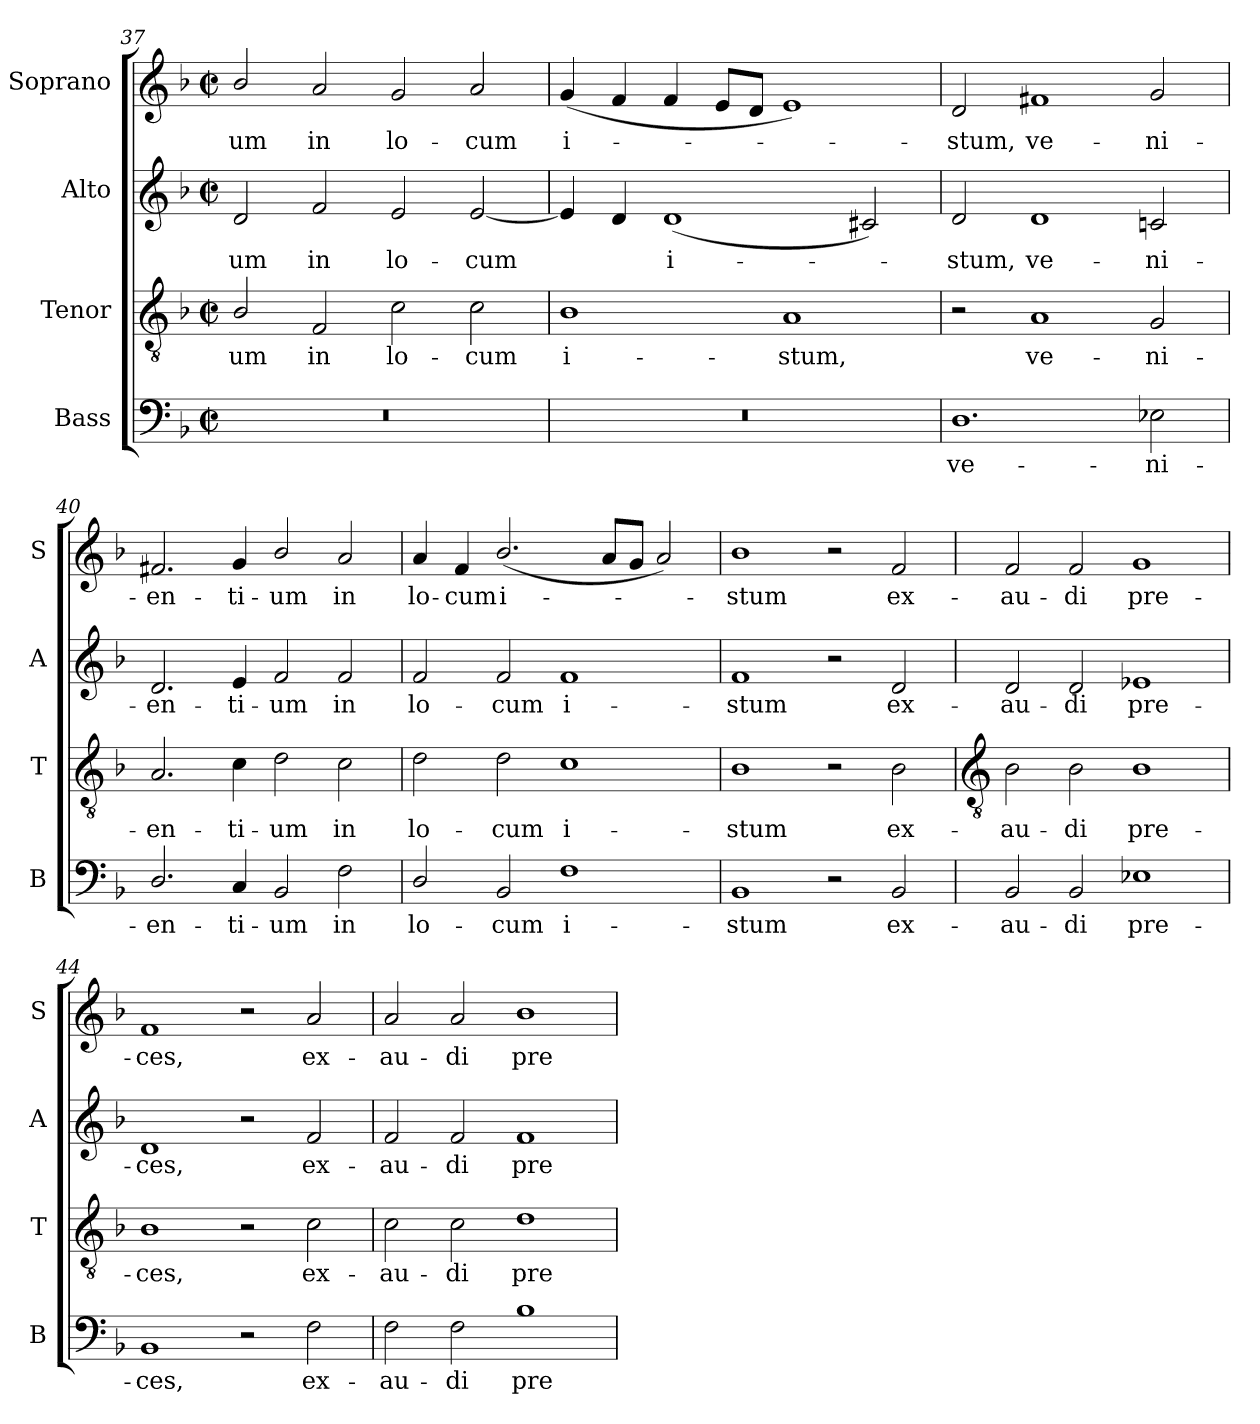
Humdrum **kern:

**kern	**text	**kern	**text	**kern	**text	**kern	**text
*part4	*part4	*part3	*part3	*part2	*part2	*part1	*part1
*staff4	*staff4	*staff3	*staff3	*staff2	*staff2	*staff1	*staff1
*I"Bass	*	*I"Tenor	*	*I"Alto	*	*I"Soprano	*
*I'B	*	*I'T	*	*I'A	*	*I'S	*
*clefF4	*	*clefGv2	*	*clefG2	*	*clefG2	*
*k[b-]	*	*k[b-]	*	*k[b-]	*	*k[b-]	*
*F:	*	*F:	*	*F:	*	*F:	*
*M4/2	*	*M4/2	*	*M4/2	*	*M4/2	*
*met(c|)	*	*met(c|)	*	*met(c|)	*	*met(c|)	*
=37	=37	=37	=37	=37	=37	=37	=37
!	!	!	!LO:LY:b	!	!LO:LY:b	!	!LO:LY:b
0r	.	2B-/	-um	2d	-um	2b-/	-um
!	!	!	!LO:LY:b	!	!LO:LY:b	!	!LO:LY:b
.	.	2F	in	2f	in	2a	in
!	!	!	!LO:LY:b	!	!LO:LY:b	!	!LO:LY:b
.	.	2c	lo-	2e	lo-	2g	lo-
!	!	!	!LO:LY:b	!	!LO:LY:b	!	!LO:LY:b
.	.	2c	-cum	[2e	-cum	2a	-cum
=38	=38	=38	=38	=38	=38	=38	=38
!	!	!	!LO:LY:b	!	!	!	!LO:LY:b
0r	.	1B-	i-	4e]	.	(<4g	i-
.	.	.	.	4d	.	4f	.
!	!	!	!	!	!LO:LY:b	!	!
.	.	.	.	(<1d	i-	4f	.
.	.	.	.	.	.	8eL	.
.	.	.	.	.	.	8dJ	.
!	!	!	!LO:LY:b	!	!	!	!
.	.	1A	-stum,	.	.	1e)	.
.	.	.	.	2c#X)	.	.	.
=39	=39	=39	=39	=39	=39	=39	=39
!	!LO:LY:b	!	!	!	!LO:LY:b	!	!LO:LY:b
1.D	ve-	2r	.	2d	stum,	2d	stum,
!	!	!	!LO:LY:b	!	!LO:LY:b	!	!LO:LY:b
.	.	1A	ve-	1d	ve-	1f#X	ve-
!	!LO:LY:b	!	!LO:LY:b	!	!LO:LY:b	!	!LO:LY:b
2E-X	-ni-	2G	-ni-	2cn	-ni-	2g	-ni-
=40	=40	=40	=40	=40	=40	=40	=40
!	!LO:LY:b	!	!LO:LY:b	!	!LO:LY:b	!	!LO:LY:b
2.D/	-en-	2.A	-en-	2.d	-en-	2.f#X	-en-
!	!LO:LY:b	!	!LO:LY:b	!	!LO:LY:b	!	!LO:LY:b
4C	-ti-	4c	-ti-	4e	-ti-	4g	-ti-
!	!LO:LY:b	!	!LO:LY:b	!	!LO:LY:b	!	!LO:LY:b
2BB-	-um	2d	-um	2f	-um	2b-/	-um
!	!LO:LY:b	!	!LO:LY:b	!	!LO:LY:b	!	!LO:LY:b
2F	in	2c	in	2f	in	2a	in
=41	=41	=41	=41	=41	=41	=41	=41
!	!LO:LY:b	!	!LO:LY:b	!	!LO:LY:b	!	!LO:LY:b
2D/	lo-	2d	lo-	2f	lo-	4a	lo-
!	!	!	!	!	!	!	!LO:LY:b
.	.	.	.	.	.	4f	-cum
!	!LO:LY:b	!	!LO:LY:b	!	!LO:LY:b	!	!LO:LY:b
2BB-	-cum	2d	-cum	2f	-cum	(<2.b-/	i-
!	!LO:LY:b	!	!LO:LY:b	!	!LO:LY:b	!	!
1F	i-	1c	i-	1f	i-	.	.
.	.	.	.	.	.	8aL	.
.	.	.	.	.	.	8gJ	.
.	.	.	.	.	.	2a)	.
=42	=42	=42	=42	=42	=42	=42	=42
!	!LO:LY:b	!	!LO:LY:b	!	!LO:LY:b	!	!LO:LY:b
1BB-	-stum	1B-	-stum	1f	-stum	1b-	stum
2r	.	2r	.	2r	.	2r	.
!	!LO:LY:b	!	!LO:LY:b	!	!LO:LY:b	!	!LO:LY:b
2BB-	ex-	2B-	ex-	2d	ex-	2f	ex-
!!LO:LB:g=z
=43	=43	=43	=43	=43	=43	=43	=43
*	*	*clefGv2	*	*	*	*	*
!	!LO:LY:b	!	!LO:LY:b	!	!LO:LY:b	!	!LO:LY:b
2BB-	-au-	2B-	-au-	2d	-au-	2f	-au-
!	!LO:LY:b	!	!LO:LY:b	!	!LO:LY:b	!	!LO:LY:b
2BB-	-di	2B-	-di	2d	-di	2f	-di
!	!LO:LY:b	!	!LO:LY:b	!	!LO:LY:b	!	!LO:LY:b
1E-X	pre-	1B-	pre-	1e-X	pre-	1g	pre-
=44	=44	=44	=44	=44	=44	=44	=44
!	!LO:LY:b	!	!LO:LY:b	!	!LO:LY:b	!	!LO:LY:b
1BB-	-ces,	1B-	-ces,	1d	-ces,	1f	-ces,
2r	.	2r	.	2r	.	2r	.
!	!LO:LY:b	!	!LO:LY:b	!	!LO:LY:b	!	!LO:LY:b
2F	ex-	2c	ex-	2f	ex-	2a	ex-
=45	=45	=45	=45	=45	=45	=45	=45
!	!LO:LY:b	!	!LO:LY:b	!	!LO:LY:b	!	!LO:LY:b
2F	-au-	2c	-au-	2f	-au-	2a	-au-
!	!LO:LY:b	!	!LO:LY:b	!	!LO:LY:b	!	!LO:LY:b
2F	-di	2c	-di	2f	-di	2a	-di
!	!LO:LY:b	!	!LO:LY:b	!	!LO:LY:b	!	!LO:LY:b
1B-	pre-	1d	pre-	1f	pre-	1b-	pre-
=	=	=	=	=	=	=	=
*-	*-	*-	*-	*-	*-	*-	*-
